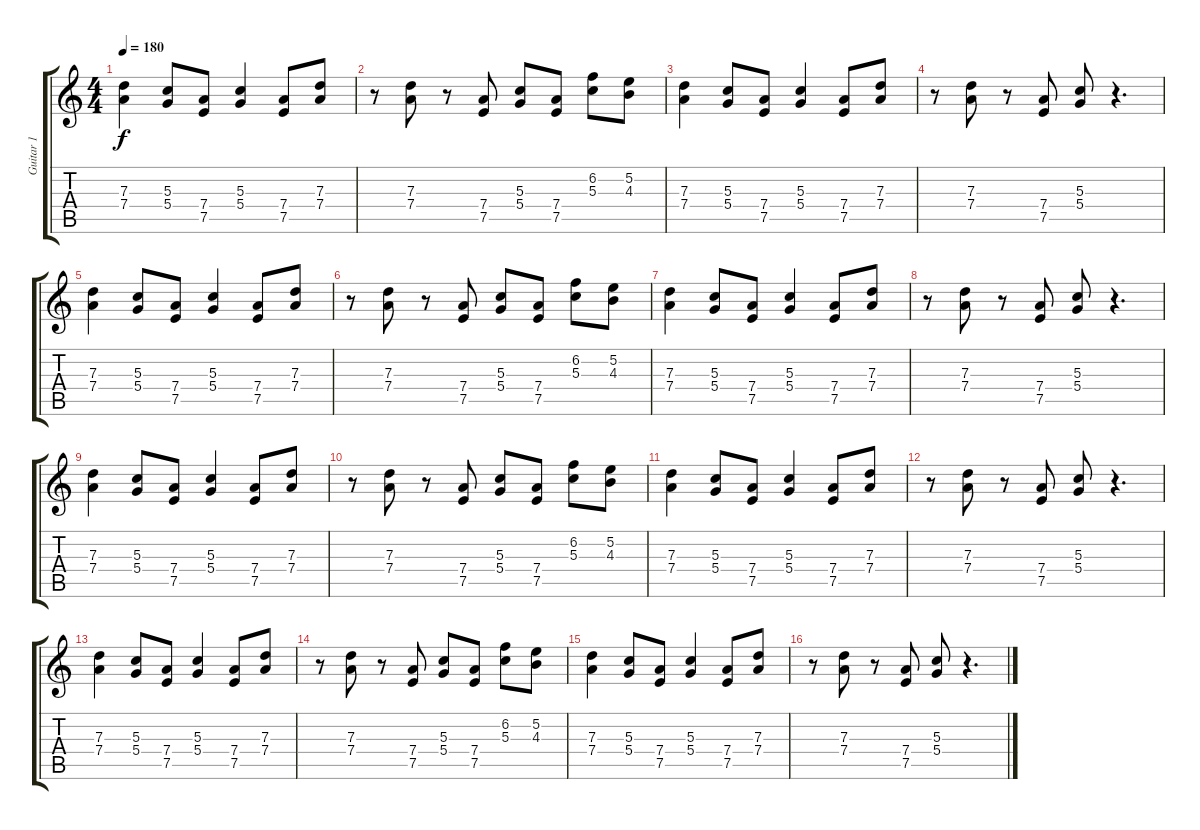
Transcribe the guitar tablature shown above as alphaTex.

\track ("Guitar 1" "Guitar 1") {instrument distortionguitar}
\staff {score tabs}
\tuning (E4 B3 G3 D3 A2 E2) {hide}
\ts (4 4)
\tempo 180
\clef g2
\ks c
(7.3 7.4).4{dy f instrument distortionguitar} (5.3 5.4).8 (7.4 7.5).8 (5.3 5.4).4 (7.4 7.5).8 (7.3 7.4).8 |
r.8 (7.3 7.4).8 r.8 (7.4 7.5).8 (5.3 5.4).8 (7.4 7.5).8 (6.2 5.3).8 (5.2 4.3).8 |
(7.3 7.4).4 (5.3 5.4).8 (7.4 7.5).8 (5.3 5.4).4 (7.4 7.5).8 (7.3 7.4).8 |
r.8 (7.3 7.4).8 r.8 (7.4 7.5).8 (5.3 5.4).8 r.4{d} |
(7.3 7.4).4 (5.3 5.4).8 (7.4 7.5).8 (5.3 5.4).4 (7.4 7.5).8 (7.3 7.4).8 |
r.8 (7.3 7.4).8 r.8 (7.4 7.5).8 (5.3 5.4).8 (7.4 7.5).8 (6.2 5.3).8 (5.2 4.3).8 |
(7.3 7.4).4 (5.3 5.4).8 (7.4 7.5).8 (5.3 5.4).4 (7.4 7.5).8 (7.3 7.4).8 |
r.8 (7.3 7.4).8 r.8 (7.4 7.5).8 (5.3 5.4).8 r.4{d} |
(7.3 7.4).4 (5.3 5.4).8 (7.4 7.5).8 (5.3 5.4).4 (7.4 7.5).8 (7.3 7.4).8 |
r.8 (7.3 7.4).8 r.8 (7.4 7.5).8 (5.3 5.4).8 (7.4 7.5).8 (6.2 5.3).8 (5.2 4.3).8 |
(7.3 7.4).4 (5.3 5.4).8 (7.4 7.5).8 (5.3 5.4).4 (7.4 7.5).8 (7.3 7.4).8 |
r.8 (7.3 7.4).8 r.8 (7.4 7.5).8 (5.3 5.4).8 r.4{d} |
(7.3 7.4).4 (5.3 5.4).8 (7.4 7.5).8 (5.3 5.4).4 (7.4 7.5).8 (7.3 7.4).8 |
r.8 (7.3 7.4).8 r.8 (7.4 7.5).8 (5.3 5.4).8 (7.4 7.5).8 (6.2 5.3).8 (5.2 4.3).8 |
(7.3 7.4).4 (5.3 5.4).8 (7.4 7.5).8 (5.3 5.4).4 (7.4 7.5).8 (7.3 7.4).8 |
r.8 (7.3 7.4).8 r.8 (7.4 7.5).8 (5.3 5.4).8 r.4{d}
